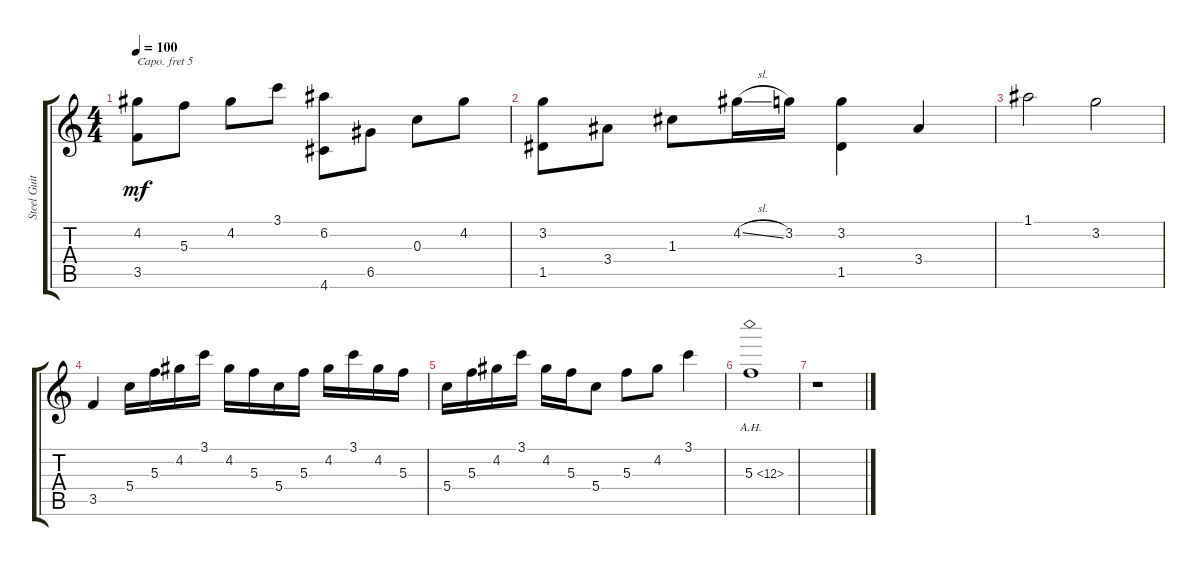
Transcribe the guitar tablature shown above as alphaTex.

\track ("Steel Guitar" "Steel Guit") {instrument acousticguitarsteel}
\staff {score tabs}
\capo 5
\tuning (E4 B3 G3 D3 A2 E2) {hide}
\ts (4 4)
\tempo 100
\clef g2
\ks c
(4.2 3.5).8{dy mf} 5.3.8 4.2.8 3.1.8 (6.2 4.6).8 6.5.8 0.3.8 4.2.8 |
(3.2 1.5).8 3.4.8 1.3.8 4.2{sl}.16 3.2.16 (3.2 1.5).4 3.4.4 |
1.1.2 3.2.2 |
3.5.4 5.4.16 5.3.16 4.2.16 3.1.16 4.2.16 5.3.16 5.4.16 5.3.16 4.2.16 3.1.16 4.2.16 5.3.16 |
5.4.16 5.3.16 4.2.16 3.1.16 4.2.16 5.3.16 5.4.8 5.3.8 4.2.8 3.1.4 |
5.3{ah 7}.1 |
r.1
